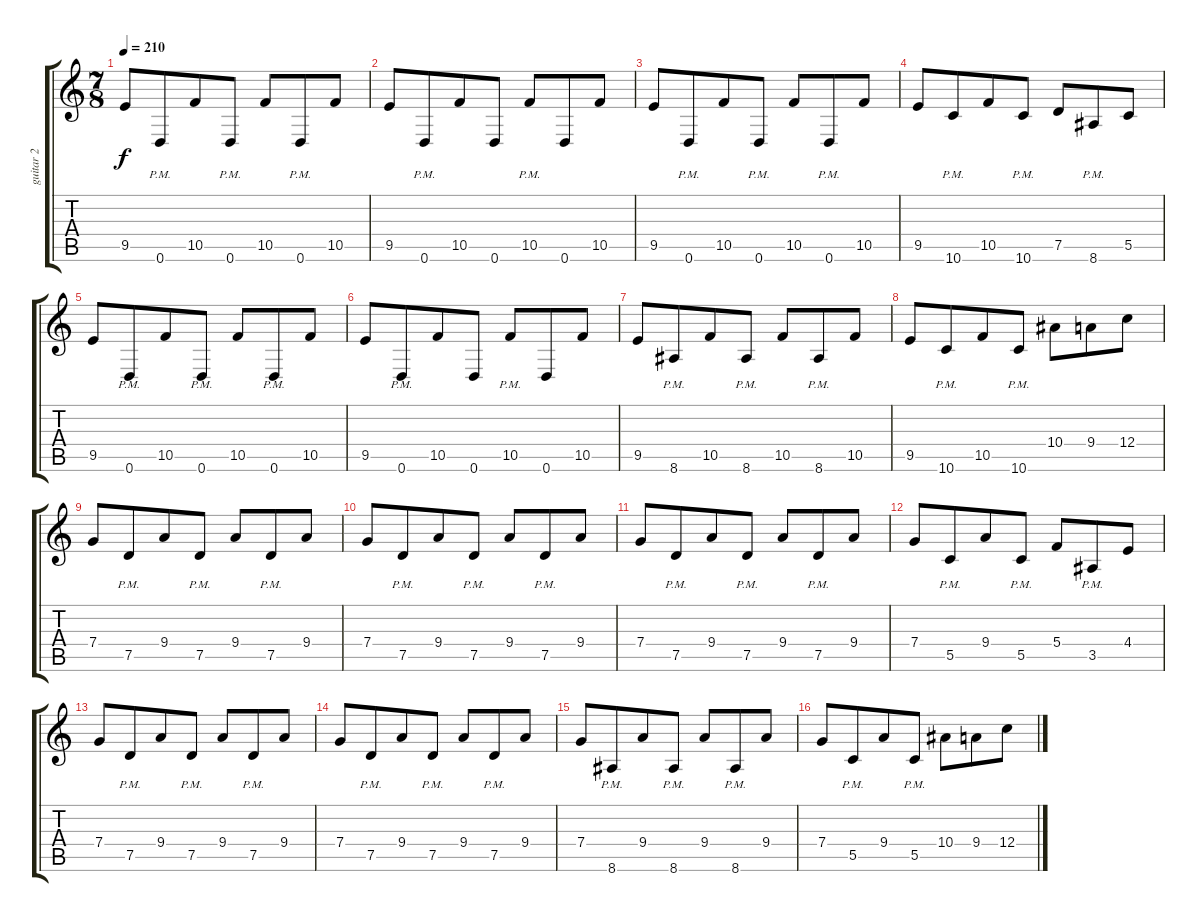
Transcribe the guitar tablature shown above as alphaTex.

\track ("guitar 2" "guitar 2") {instrument distortionguitar}
\staff {score tabs}
\tuning (D4 A3 F3 C3 G2 D2) {hide}
\ts (7 8)
\tempo 210
\clef g2
\ks c
9.5.8{dy f} 0.6{pm}.8 10.5.8 0.6{pm}.8 10.5.8 0.6{pm}.8 10.5.8 |
9.5.8 0.6{pm}.8 10.5.8 0.6.8 10.5{pm}.8 0.6.8 10.5.8 |
9.5.8 0.6{pm}.8 10.5.8 0.6{pm}.8 10.5.8 0.6{pm}.8 10.5.8 |
9.5.8 10.6{pm}.8 10.5.8 10.6{pm}.8 7.5.8 8.6{pm}.8 5.5.8 |
9.5.8 0.6{pm}.8 10.5.8 0.6{pm}.8 10.5.8 0.6{pm}.8 10.5.8 |
9.5.8 0.6{pm}.8 10.5.8 0.6.8 10.5{pm}.8 0.6.8 10.5.8 |
9.5.8 8.6{pm}.8 10.5.8 8.6{pm}.8 10.5.8 8.6{pm}.8 10.5.8 |
9.5.8 10.6{pm}.8 10.5.8 10.6{pm}.8 10.4.8 9.4.8 12.4.8 |
7.4.8 7.5{pm}.8 9.4.8 7.5{pm}.8 9.4.8 7.5{pm}.8 9.4.8 |
7.4.8 7.5{pm}.8 9.4.8 7.5{pm}.8 9.4.8 7.5{pm}.8 9.4.8 |
7.4.8 7.5{pm}.8 9.4.8 7.5{pm}.8 9.4.8 7.5{pm}.8 9.4.8 |
7.4.8 5.5{pm}.8 9.4.8 5.5{pm}.8 5.4.8 3.5{pm}.8 4.4.8 |
7.4.8 7.5{pm}.8 9.4.8 7.5{pm}.8 9.4.8 7.5{pm}.8 9.4.8 |
7.4.8 7.5{pm}.8 9.4.8 7.5{pm}.8 9.4.8 7.5{pm}.8 9.4.8 |
7.4.8 8.6{pm}.8 9.4.8 8.6{pm}.8 9.4.8 8.6{pm}.8 9.4.8 |
7.4.8 5.5{pm}.8 9.4.8 5.5{pm}.8 10.4.8 9.4.8 12.4.8
